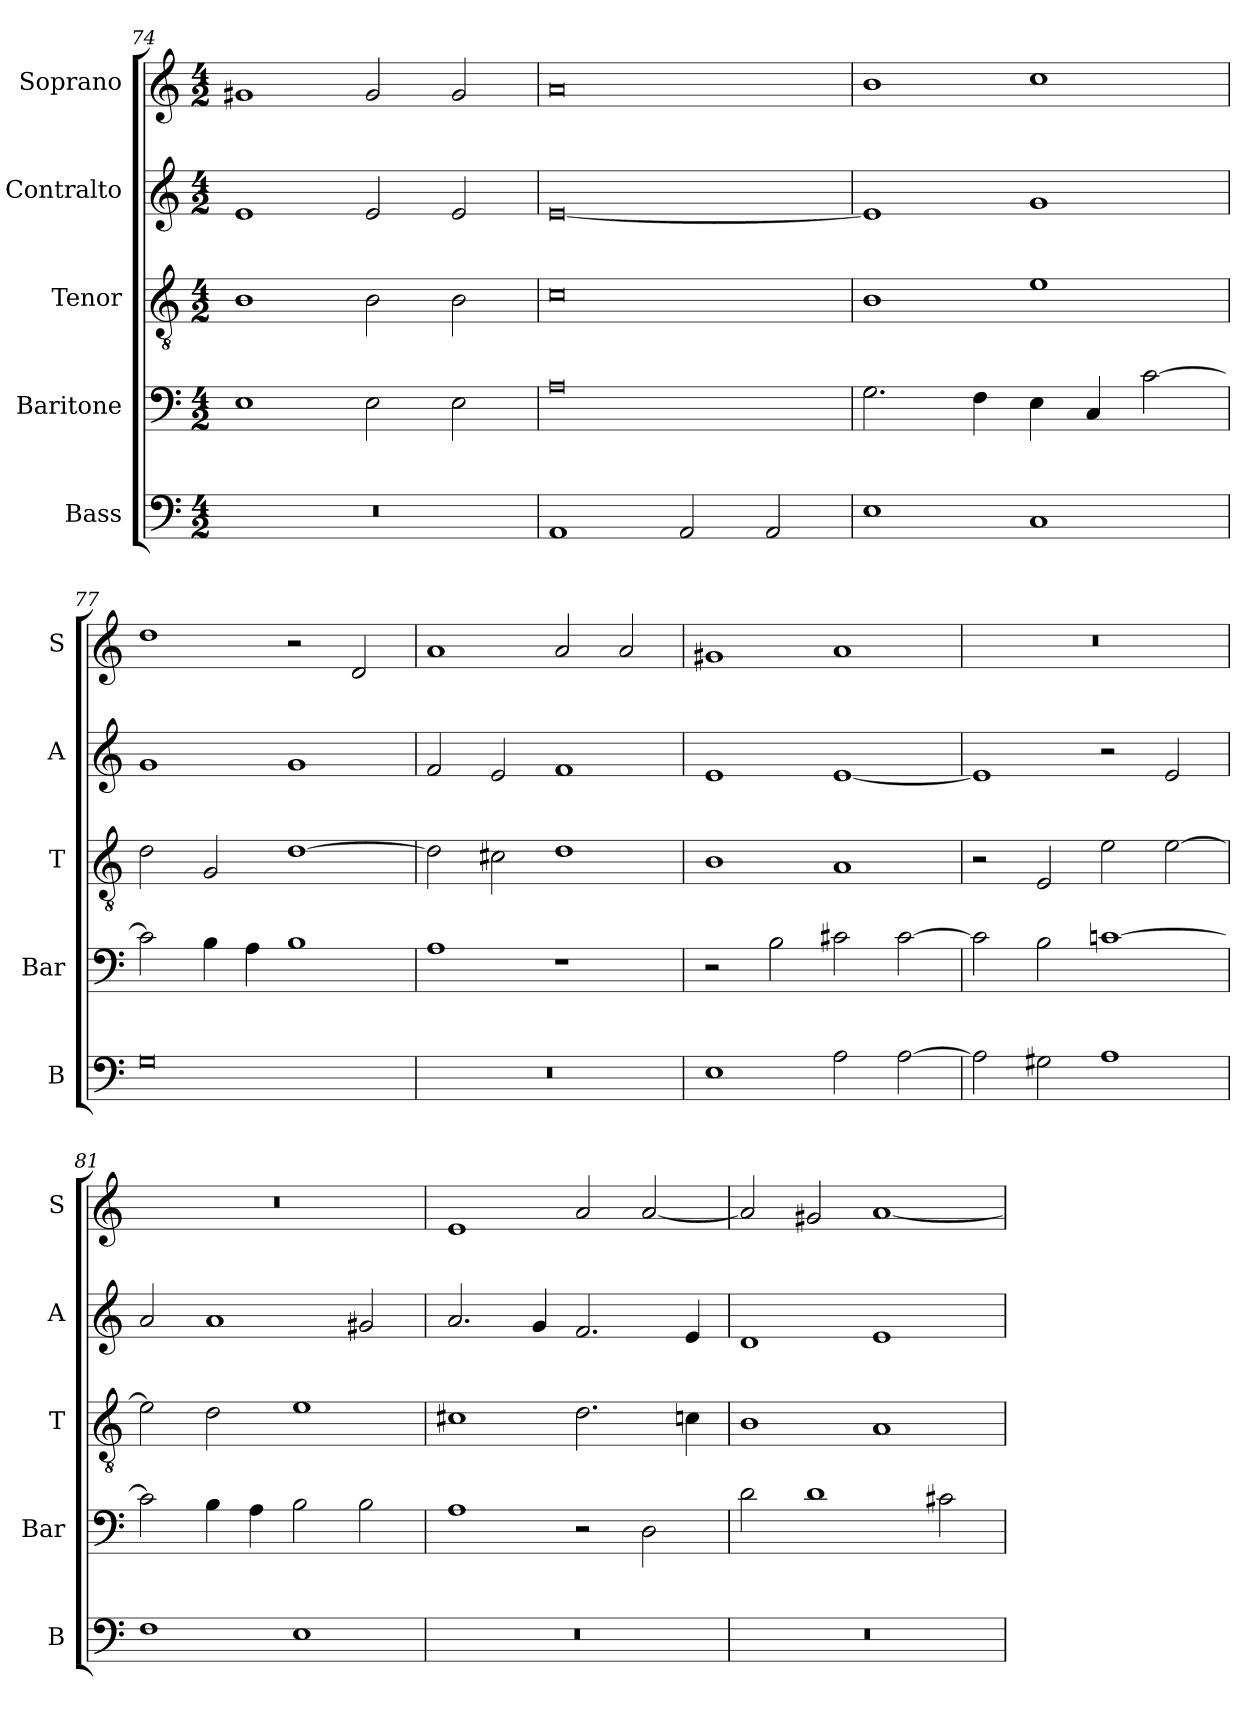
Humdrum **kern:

**kern	**kern	**kern	**kern	**kern
*part5	*part4	*part3	*part2	*part1
*staff5	*staff4	*staff3	*staff2	*staff1
*I"Bass	*I"Baritone	*I"Tenor	*I"Contralto	*I"Soprano
*I'B	*I'Bar	*I'T	*I'A	*I'S
*clefF4	*clefF4	*clefGv2	*clefG2	*clefG2
*k[]	*k[]	*k[]	*k[]	*k[]
*A:aeo	*A:aeo	*A:aeo	*A:aeo	*A:aeo
*M4/2	*M4/2	*M4/2	*M4/2	*M4/2
=74	=74	=74	=74	=74
0r	1E	1B	1e	1g#X
.	2E	2B	2e	2g#
.	2E	2B	2e	2g#
=75	=75	=75	=75	=75
1AA	0A	0c	[0e	0a
2AA	.	.	.	.
2AA	.	.	.	.
=76	=76	=76	=76	=76
1E	2.G	1B	1e]	1b
.	4F	.	.	.
1C	4E	1e	1g	1cc
.	4C	.	.	.
.	[2c	.	.	.
=77	=77	=77	=77	=77
0G	2c]	2d	1g	1dd
.	4B	2G	.	.
.	4A	.	.	.
.	1B	[1d	1g	2r
.	.	.	.	2d
=78	=78	=78	=78	=78
0r	1A	2d]	2f	1a
.	.	2c#X	2e	.
.	1r	1d	1f	2a
.	.	.	.	2a
=79	=79	=79	=79	=79
1E	2r	1B	1e	1g#X
.	2B	.	.	.
2A	2c#X	1A	[1e	1a
[2A	[2c#	.	.	.
=80	=80	=80	=80	=80
2A]	2c#]	2r	1e]	0r
2G#X	2B	2E	.	.
1A	[1cn	2e	2r	.
.	.	[2e	2e	.
=81	=81	=81	=81	=81
1F	2c]	2e]	2a	0r
.	4B	2d	1a	.
.	4A	.	.	.
1E	2B	1e	.	.
.	2B	.	2g#X	.
=82	=82	=82	=82	=82
0r	1A	1c#X	2.a	1e
.	.	.	4g	.
.	2r	2.d	2.f	2a
.	2D	.	.	[2a
.	.	4cn	4e	.
=83	=83	=83	=83	=83
0r	2d	1B	1d	2a]
.	1d	.	.	2g#X
.	.	1A	1e	[1a
.	2c#X	.	.	.
=	=	=	=	=
*-	*-	*-	*-	*-
